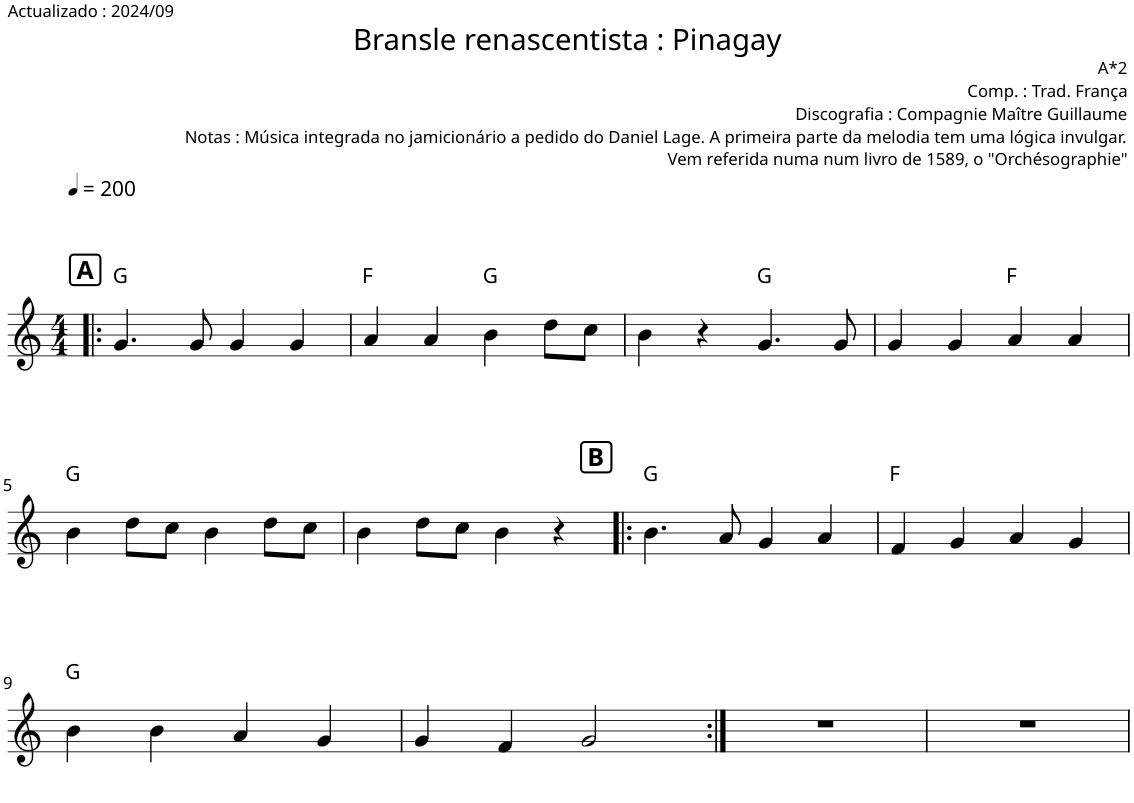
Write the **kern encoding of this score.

**kern	**harte
*part1	*part1
*staff1	*
*I"Piano	*
*I'Pno.	*
*clefG2	*
*k[]	*
*M4/4	*
*MM200	*
!!LO:REH:place=s1:a:B:cj:fs=12:t=A
=1!|:	=1!|:
4.g/	G:maj
8g/	.
4g/	.
4g/	.
=2	=2
4a/	F:maj
4a/	.
4b\	G:maj
8dd\L	.
8cc\J	.
=3	=3
4b\	.
4r	.
4.g/	G:maj
8g/	.
=4	=4
4g/	.
4g/	.
4a/	F:maj
4a/	.
!!LO:LB:g=z
=5	=5
4b\	G:maj
8dd\L	.
8cc\J	.
4b\	.
8dd\L	.
8cc\J	.
=6	=6
4b\	.
8dd\L	.
8cc\J	.
4b\	.
4r	.
!!LO:REH:place=s1:a:B:cj:fs=12:t=B
=7!|:	=7!|:
4.b\	G:maj
8a/	.
4g/	.
4a/	.
=8	=8
4f/	F:maj
4g/	.
4a/	.
4g/	.
!!LO:LB:g=z
=9	=9
4b\	G:maj
4b\	.
4a/	.
4g/	.
=10	=10
4g/	.
4f/	.
2g/	.
=11:|!	=11:|!
1r	.
=12	=12
1r	.
=	=
*-	*-
